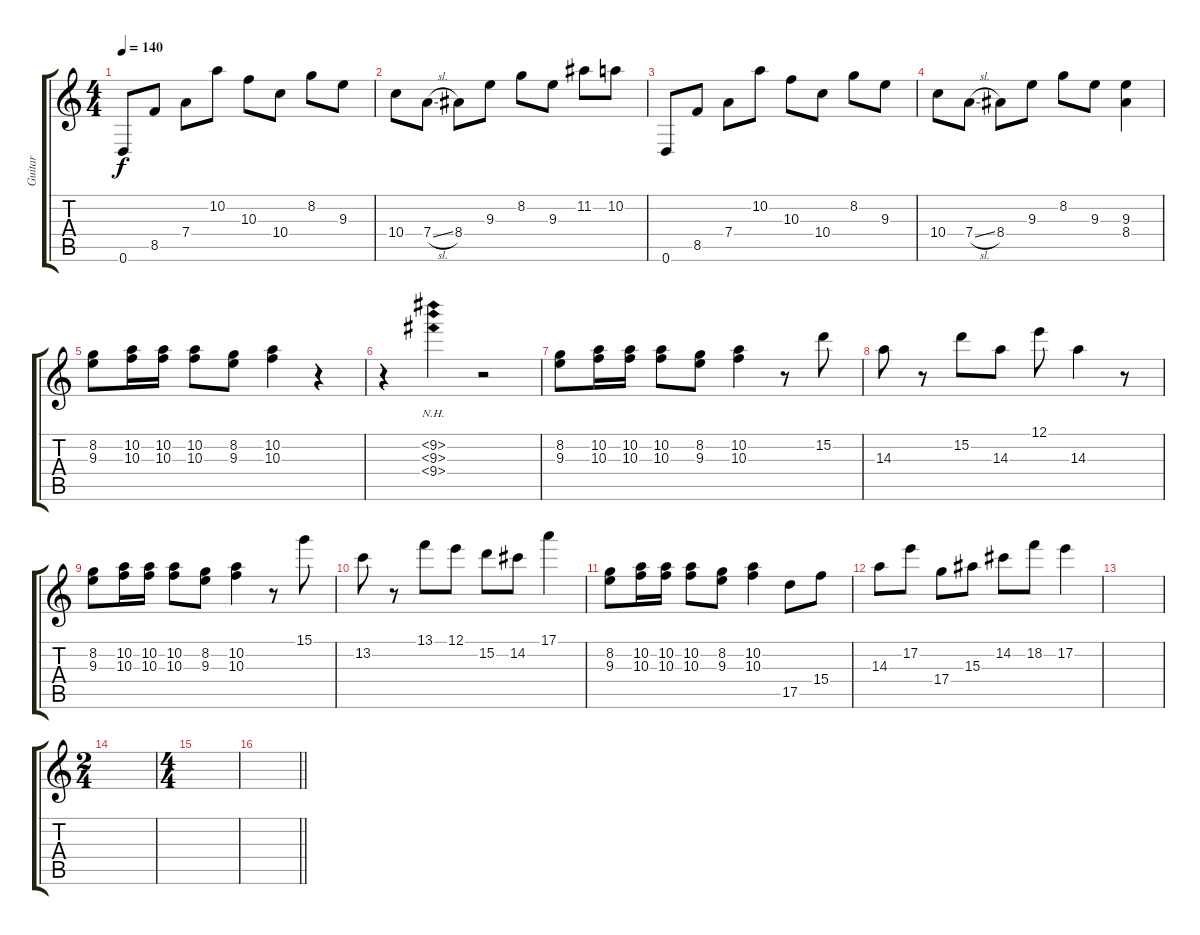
\track ("Guitar" "Guitar") {instrument electricguitarclean}
\staff {score tabs}
\tuning (E4 B3 G3 D3 A2 D2) {hide}
\ts (4 4)
\tempo 140
\clef g2
\ks c
0.6.8{dy f} 8.5.8 7.4.8 10.2.8 10.3.8 10.4.8 8.2.8 9.3.8 |
10.4.8 7.4{sl}.8 8.4.8 9.3.8 8.2.8 9.3.8 11.2.8 10.2.8 |
0.6.8 8.5.8 7.4.8 10.2.8 10.3.8 10.4.8 8.2.8 9.3.8 |
10.4.8 7.4{sl}.8 8.4.8 9.3.8 8.2.8 9.3.8 (9.3 8.4).4 |
(8.2 9.3).8 (10.2 10.3).16 (10.2 10.3).16 (10.2 10.3).8 (8.2 9.3).8 (10.2 10.3).4 r.4 |
r.4 (9.2{nh} 9.3{nh} 9.4{nh}).4 r.2 |
(8.2 9.3).8 (10.2 10.3).16 (10.2 10.3).16 (10.2 10.3).8 (8.2 9.3).8 (10.2 10.3).4 r.8 15.2.8 |
14.3.8 r.8 15.2.8 14.3.8 12.1.8 14.3.4 r.8 |
(8.2 9.3).8 (10.2 10.3).16 (10.2 10.3).16 (10.2 10.3).8 (8.2 9.3).8 (10.2 10.3).4 r.8 15.1.8 |
13.2.8 r.8 13.1.8 12.1.8 15.2.8 14.2.8 17.1.4 |
(8.2 9.3).8 (10.2 10.3).16 (10.2 10.3).16 (10.2 10.3).8 (8.2 9.3).8 (10.2 10.3).4 17.5.8 15.4.8 |
14.3.8 17.2.8 17.4.8 15.3.8 14.2.8 18.2.8 17.2.4 |
|
\ts (2 4)
|
\ts (4 4)
|
\barLineRight lightlight
